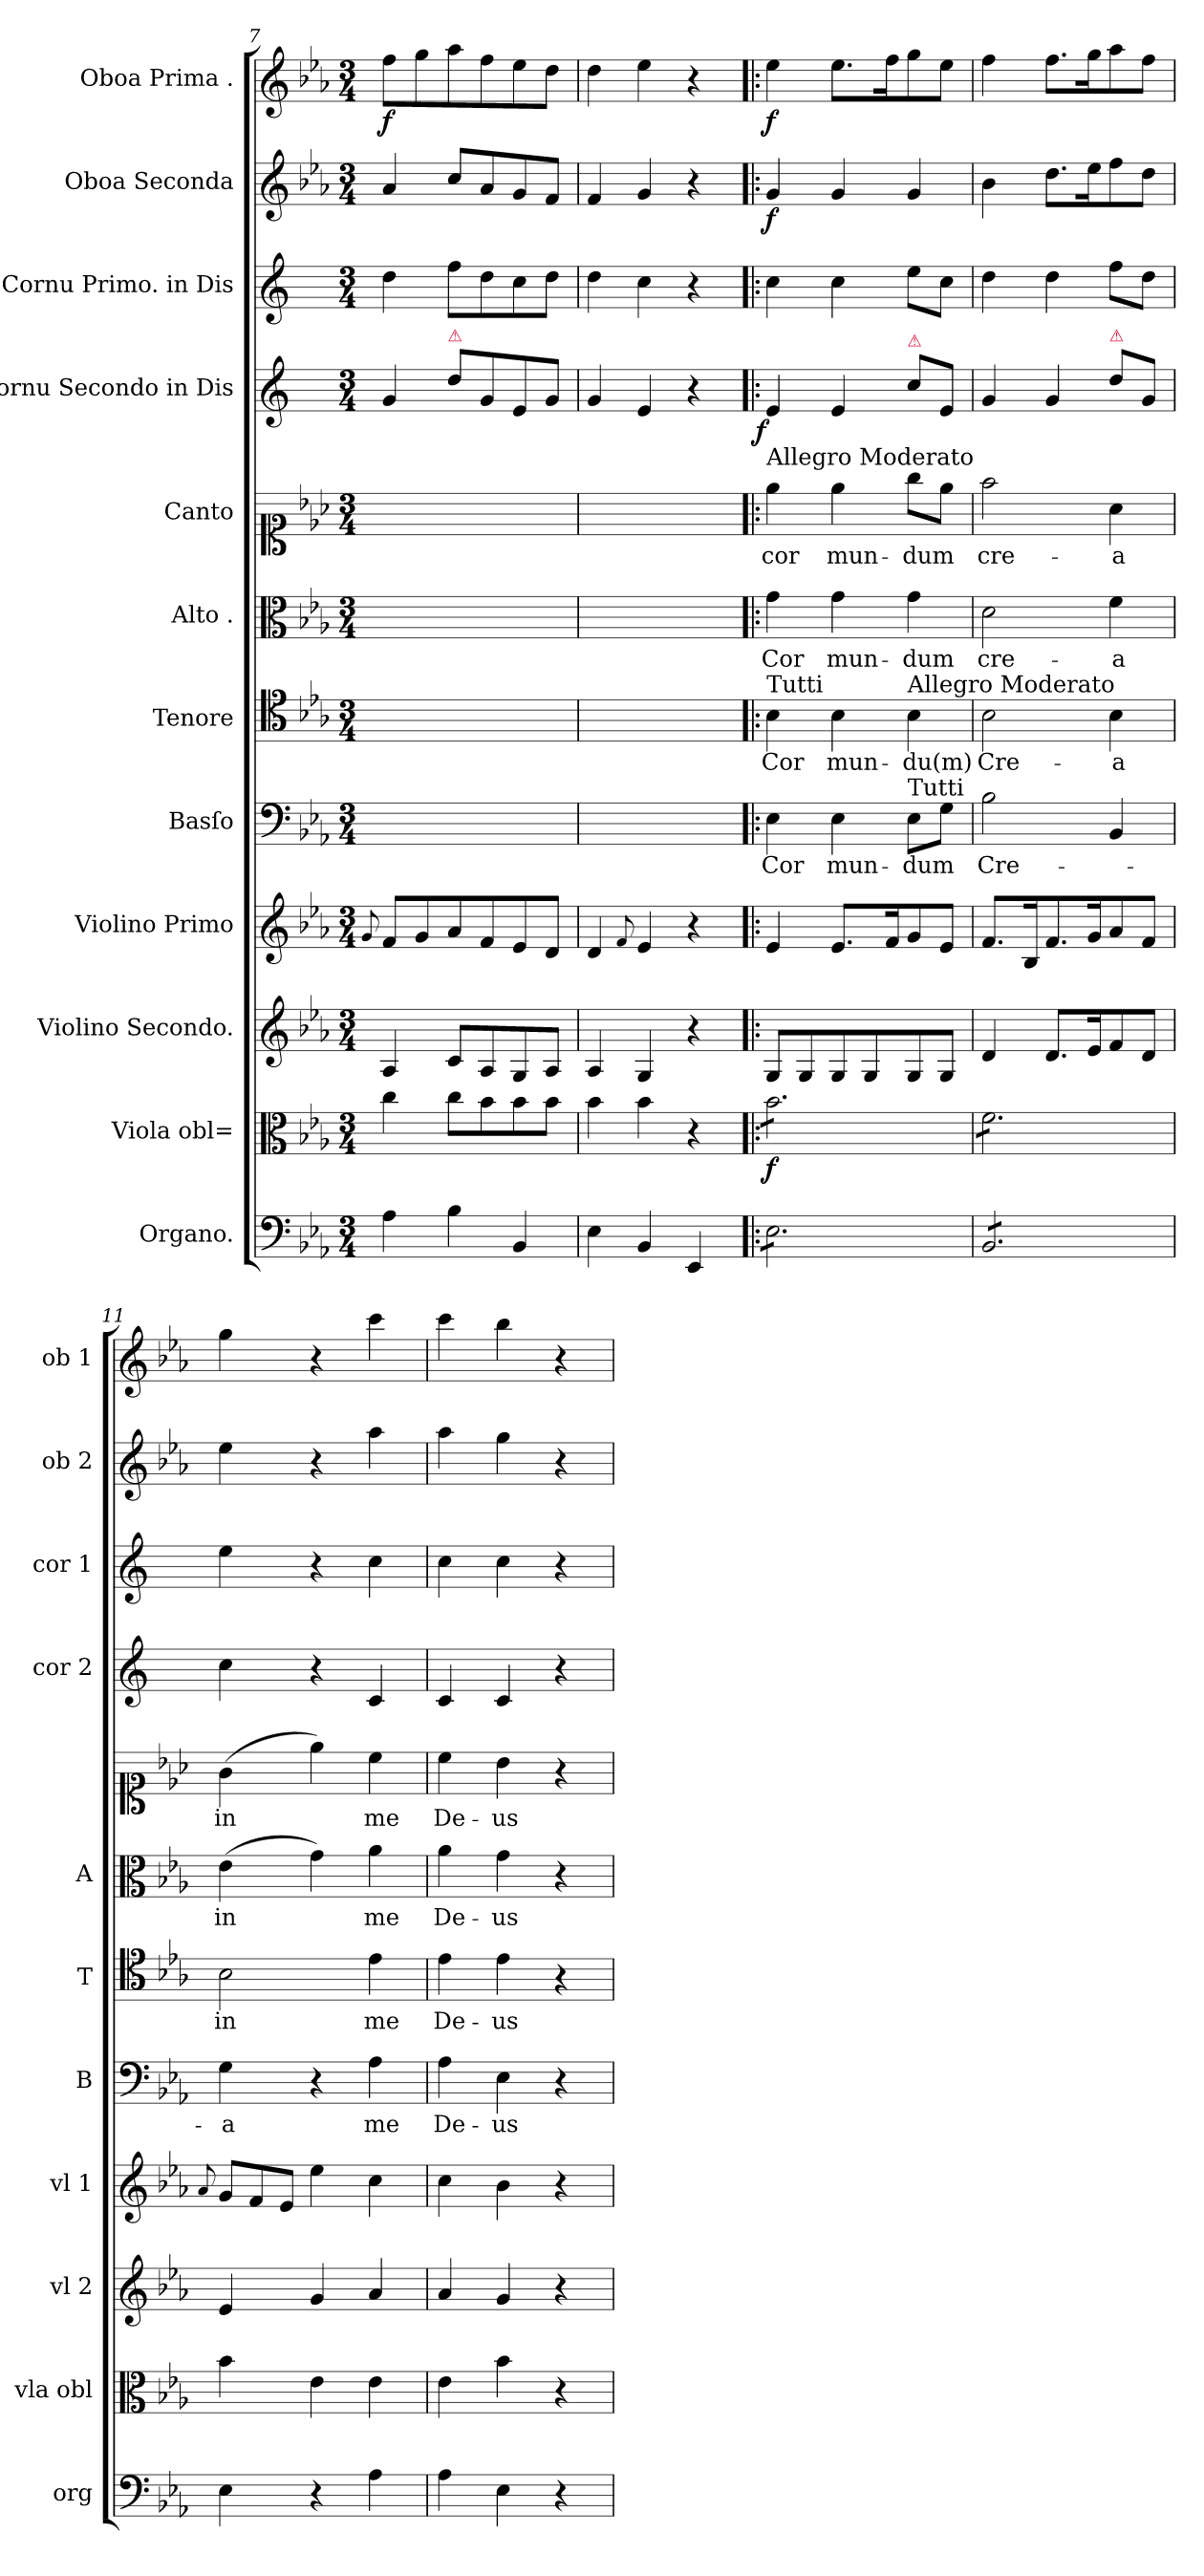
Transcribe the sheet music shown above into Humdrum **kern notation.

**kern	**kern	**dynam	**kern	**dynam	**kern	**dynam	**kern	**text	**kern	**text	**kern	**text	**kern	**text	**kern	**dynam	**kern	**kern	**dynam	**kern	**dynam
*part12	*part11	*part11	*part10	*part10	*part9	*part9	*part8	*part8	*part7	*part7	*part6	*part6	*part5	*part5	*part4	*part4	*part3	*part2	*part2	*part1	*part1
*staff12	*staff11	*staff11	*staff10	*staff10	*staff9	*staff9	*staff8	*staff8	*staff7	*staff7	*staff6	*staff6	*staff5	*staff5	*staff4	*staff4	*staff3	*staff2	*staff2	*staff1	*staff1
*I"Organo.	*I"Viola obl=	*	*I"Violino Secondo.	*	*I"Violino Primo	*	*I"Basſo	*	*I"Tenore	*	*I"Alto .	*	*I"Canto	*	*I"Cornu Secondo in Dis	*	*I"Cornu Primo. in Dis	*I"Oboa Seconda	*	*I"Oboa Prima .	*
*I'org	*I'vla obl	*	*I'vl 2	*	*I'vl 1	*	*I'B	*	*I'T	*	*I'A	*	*	*	*I'cor 2	*	*I'cor 1	*I'ob 2	*	*I'ob 1	*
*clefF4	*clefC3	*	*clefG2	*	*clefG2	*	*clefF4	*	*clefC4	*	*clefC3	*	*clefC1	*	*clefG2	*	*clefG2	*clefG2	*	*clefG2	*
*	*	*	*	*	*	*	*	*	*	*	*	*	*	*	*ITrd5c9	*	*ITrd5c9	*	*	*	*
*k[b-e-a-]	*k[b-e-a-]	*	*k[b-e-a-]	*	*k[b-e-a-]	*	*k[b-e-a-]	*	*k[b-e-a-]	*	*k[b-e-a-]	*	*k[b-e-a-]	*	*k[b-e-a-]	*	*k[b-e-a-]	*k[b-e-a-]	*	*k[b-e-a-]	*
*E-:	*E-:	*	*E-:	*	*E-:	*	*E-:	*	*E-:	*	*E-:	*	*E-:	*	*E-:	*	*E-:	*E-:	*	*E-:	*
*M3/4	*M3/4	*	*M3/4	*	*M3/4	*	*M3/4	*	*M3/4	*	*M3/4	*	*M3/4	*	*M3/4	*	*M3/4	*M3/4	*	*M3/4	*
=7	=7	=7	=7	=7	=7	=7	=7	=7	=7	=7	=7	=7	=7	=7	=7	=7	=7	=7	=7	=7	=7
.	.	.	.	.	8qqg/	.	.	.	.	.	.	.	.	.	.	.	.	.	.	.	.
4A-\	4cc\	.	4A-/	.	8f/L	.	2.ryy	.	2.ryy	.	2.ryy	.	2.ryy	.	4B-/	.	4f\	4a-/	.	8ff\L	f
.	.	.	.	.	8g/	.	.	.	.	.	.	.	.	.	.	.	.	.	.	8gg\	.
!	!	!	!	!	!	!	!	!	!	!	!	!	!	!	!LO:TX:a:color=crimson:t=⚠	!	!	!	!	!	!
4B-\	8cc\L	.	8c/L	.	8a-/	.	.	.	.	.	.	.	.	.	8f\L	.	8a-\L	8cc/L	.	8aa-\	.
.	8b-\	.	8A-/	.	8f/	.	.	.	.	.	.	.	.	.	8B-/	.	8f\	8a-/	.	8ff\	.
4BB-/	8b-\	.	8G/	.	8e-/	.	.	.	.	.	.	.	.	.	8G/	.	8e-\	8g/	.	8ee-\	.
.	8b-\J	.	8A-/J	.	8d/J	.	.	.	.	.	.	.	.	.	8B-/J	.	8f\J	8f/J	.	8dd\J	.
=8	=8	=8	=8	=8	=8	=8	=8	=8	=8	=8	=8	=8	=8	=8	=8	=8	=8	=8	=8	=8	=8
4E-\	4b-\	.	4A-/	.	4d/	.	2.ryy	.	2.ryy	.	2.ryy	.	2.ryy	.	4B-/	.	4f\	4f/	.	4dd\	.
.	.	.	.	.	8qqf/	.	.	.	.	.	.	.	.	.	.	.	.	.	.	.	.
4BB-/	4b-\	.	4G/	.	4e-/	.	.	.	.	.	.	.	.	.	4G/	.	4e-\	4g/	.	4ee-\	.
4EE-/	4r	.	4r	.	4r	.	.	.	.	.	.	.	.	.	4r	.	4r	4r	.	4r	.
=9!|:	=9!|:	=9!|:	=9!|:	=9!|:	=9!|:	=9!|:	=9!|:	=9!|:	=9!|:	=9!|:	=9!|:	=9!|:	=9!|:	=9!|:	=9!|:	=9!|:	=9!|:	=9!|:	=9!|:	=9!|:	=9!|:
!	!	!	!	!	!	!	!	!	!	!	!	!	!LO:TX:a:t=Allegro Moderato	!	!	!	!	!	!	!	!
!	!	!	!	!	!	!	!	!	!LO:TX:a:t=Tutti	!	!	!	!	!	!	!	!	!	!	!	!
!LO:TX:a:t=Tutti	!	!	!	!	!	!	!	!	!	!	!	!	!	!	!	!	!	!	!	!	!
!	!	!	!	!LO:DY:b:rj	!	!LO:DY:a	!	!	!	!	!	!	!	!	!	!LO:DY:rj	!	!	!	!	!
*tremolo	*	*	*	*	*	*	*	*	*	*	*	*	*	*	*	*	*	*	*	*	*
*	*tremolo	*	*	*	*	*	*	*	*	*	*	*	*	*	*	*	*	*	*	*	*
8E-\L	8b-\L	f	8G/L	fort	4e-/	for	4E-\	Cor	4B-\	Cor	4g\	Cor	4ee-\	cor	4G/	f	4e-\	4g/	f	4ee-\	f
8E-\	8b-\	.	8G/	.	.	.	.	.	.	.	.	.	.	.	.	.	.	.	.	.	.
8E-\	8b-\	.	8G/	.	8.e-/L	.	4E-\	mun-	4B-\	mun-	4g\	mun-	4ee-\	mun-	4G/	.	4e-\	4g/	.	8.ee-\L	.
8E-\	8b-\	.	8G/	.	.	.	.	.	.	.	.	.	.	.	.	.	.	.	.	.	.
.	.	.	.	.	16f/K	.	.	.	.	.	.	.	.	.	.	.	.	.	.	16ff\K	.
!	!	!	!	!	!	!	!	!	!	!	!	!	!	!	!LO:TX:a:color=crimson:t=⚠	!	!	!	!	!	!
!	!	!	!	!	!	!	!	!	!LO:TX:a:t=Allegro Moderato	!	!	!	!	!	!	!	!	!	!	!	!
!	!	!	!	!	!	!	!LO:TX:a:t=Tutti	!	!	!	!	!	!	!	!	!	!	!	!	!	!
8E-\	8b-\	.	8G/	.	8g/	.	8E-\L	-dum	4B-\	-du(m)	4g\	-dum	8gg\L	-dum	8e-\L	.	8g\L	4g/	.	8gg\	.
8E-\J	8b-\J	.	8G/J	.	8e-/J	.	8G\J	.	.	.	.	.	8ee-\J	.	8G/J	.	8e-\J	.	.	8ee-\J	.
=10	=10	=10	=10	=10	=10	=10	=10	=10	=10	=10	=10	=10	=10	=10	=10	=10	=10	=10	=10	=10	=10
8BB-/L	8f\L	.	4d/	.	8.f/L	.	2B-\	Cre-	2B-\	Cre-	2d\	cre-	2ff\	cre-	4B-/	.	4f\	4b-\	.	4ff\	.
8BB-/	8f\	.	.	.	.	.	.	.	.	.	.	.	.	.	.	.	.	.	.	.	.
.	.	.	.	.	16B-/K	.	.	.	.	.	.	.	.	.	.	.	.	.	.	.	.
8BB-/	8f\	.	8.d/L	.	8.f/	.	.	.	.	.	.	.	.	.	4B-/	.	4f\	8.dd\L	.	8.ff\L	.
8BB-/	8f\	.	.	.	.	.	.	.	.	.	.	.	.	.	.	.	.	.	.	.	.
.	.	.	16e-/K	.	16g/K	.	.	.	.	.	.	.	.	.	.	.	.	16ee-\K	.	16gg\K	.
!	!	!	!	!	!	!	!	!	!	!	!	!	!	!	!LO:TX:a:color=crimson:t=⚠	!	!	!	!	!	!
8BB-/	8f\	.	8f/	.	8a-/	.	4BB-/	.	4B-\	-a	4f\	-a	4a-\	-a	8f\L	.	8a-\L	8ff\	.	8aa-\	.
8BB-/J	8f\J	.	8d/J	.	8f/J	.	.	.	.	.	.	.	.	.	8B-/J	.	8f\J	8dd\J	.	8ff\J	.
*	*Xtremolo	*	*	*	*	*	*	*	*	*	*	*	*	*	*	*	*	*	*	*	*
*Xtremolo	*	*	*	*	*	*	*	*	*	*	*	*	*	*	*	*	*	*	*	*	*
=11	=11	=11	=11	=11	=11	=11	=11	=11	=11	=11	=11	=11	=11	=11	=11	=11	=11	=11	=11	=11	=11
.	.	.	.	.	8qqa-/	.	.	.	.	.	.	.	.	.	.	.	.	.	.	.	.
*	*	*	*	*	*Xtuplet	*	*	*	*	*	*	*	*	*	*	*	*	*	*	*	*
4E-\	4b-\	.	4e-/	.	12g/L	.	4G\	-a	2B-\	in	(4e-\	in	(4g\	in	4e-\	.	4g\	4ee-\	.	4gg\	.
.	.	.	.	.	12f/	.	.	.	.	.	.	.	.	.	.	.	.	.	.	.	.
.	.	.	.	.	12e-/J	.	.	.	.	.	.	.	.	.	.	.	.	.	.	.	.
4r	4e-\	.	4g/	.	4ee-\	.	4r	.	.	.	4g\)	.	4ee-\)	.	4r	.	4r	4r	.	4r	.
4A-\	4e-\	.	4a-/	.	4cc\	.	4A-\	me	4e-\	me	4a-\	me	4cc\	me	4E-/	.	4e-\	4aa-\	.	4ccc\	.
=12	=12	=12	=12	=12	=12	=12	=12	=12	=12	=12	=12	=12	=12	=12	=12	=12	=12	=12	=12	=12	=12
4A-\	4e-\	.	4a-/	.	4cc\	.	4A-\	De-	4e-\	De-	4a-\	De-	4cc\	De-	4E-/	.	4e-\	4aa-\	.	4ccc\	.
4E-\	4b-\	.	4g/	.	4b-\	.	4E-\	-us	4e-\	-us	4g\	-us	4b-\	-us	4E-/	.	4e-\	4gg\	.	4bb-\	.
4r	4r	.	4r	.	4r	.	4r	.	4r	.	4r	.	4r	.	4r	.	4r	4r	.	4r	.
=	=	=	=	=	=	=	=	=	=	=	=	=	=	=	=	=	=	=	=	=	=
*-	*-	*-	*-	*-	*-	*-	*-	*-	*-	*-	*-	*-	*-	*-	*-	*-	*-	*-	*-	*-	*-
